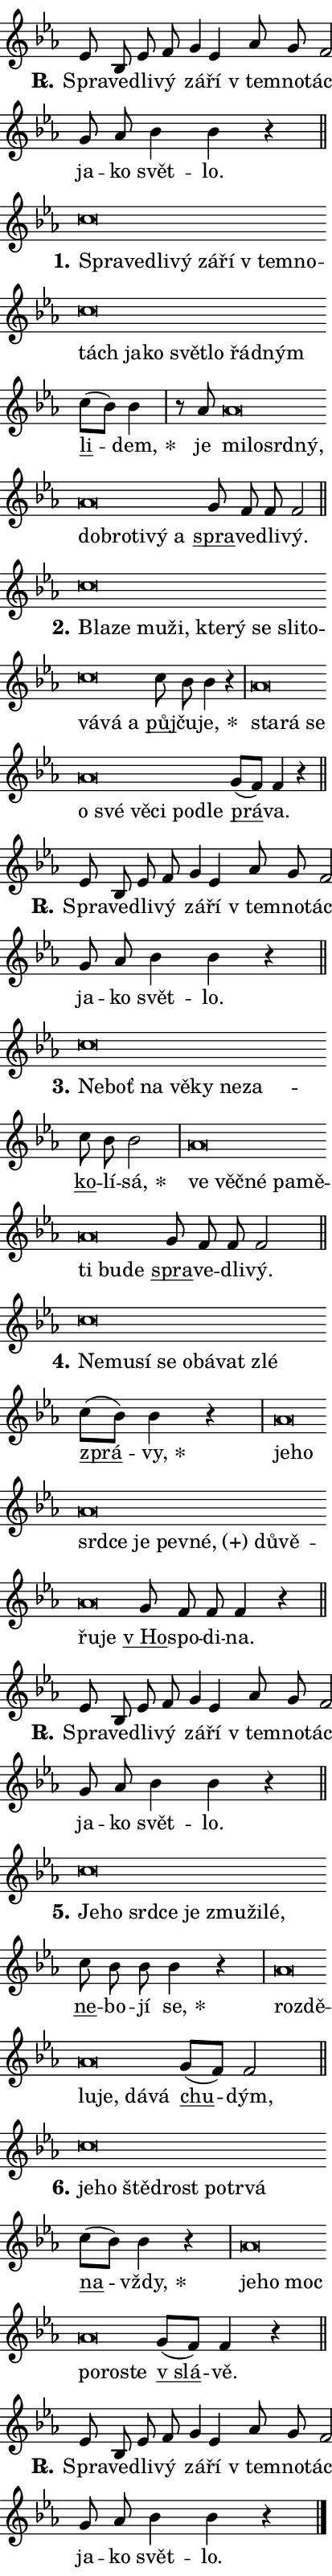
\version "2.24.0"
\header { tagline = "" }
\paper {
  indent = 0\cm
  top-margin = 0\cm
  right-margin = 0.13\cm % to fit lyric hyphens
  bottom-margin = 0\cm
  left-margin = 0\cm
  paper-width = 7\cm
  page-breaking = #ly:one-page-breaking
  system-system-spacing.basic-distance = #11
  score-system-spacing.basic-distance = #11
  ragged-last = ##f
}


%% Author: Thomas Morley
%% https://lists.gnu.org/archive/html/lilypond-user/2020-05/msg00002.html
#(define (line-position grob)
"Returns position of @var[grob} in current system:
   @code{'start}, if at first time-step
   @code{'end}, if at last time-step
   @code{'middle} otherwise
"
  (let* ((col (ly:item-get-column grob))
         (ln (ly:grob-object col 'left-neighbor))
         (rn (ly:grob-object col 'right-neighbor))
         (col-to-check-left (if (ly:grob? ln) ln col))
         (col-to-check-right (if (ly:grob? rn) rn col))
         (break-dir-left
           (and
             (ly:grob-property col-to-check-left 'non-musical #f)
             (ly:item-break-dir col-to-check-left)))
         (break-dir-right
           (and
             (ly:grob-property col-to-check-right 'non-musical #f)
             (ly:item-break-dir col-to-check-right))))
        (cond ((eqv? 1 break-dir-left) 'start)
              ((eqv? -1 break-dir-right) 'end)
              (else 'middle))))

#(define (tranparent-at-line-position vctor)
  (lambda (grob)
  "Relying on @code{line-position} select the relevant enry from @var{vctor}.
Used to determine transparency,"
    (case (line-position grob)
      ((end) (not (vector-ref vctor 0)))
      ((middle) (not (vector-ref vctor 1)))
      ((start) (not (vector-ref vctor 2))))))

noteHeadBreakVisibility =
#(define-music-function (break-visibility)(vector?)
"Makes @code{NoteHead}s transparent relying on @var{break-visibility}"
#{
  \override NoteHead.transparent =
    #(tranparent-at-line-position break-visibility)
#})

#(define delete-ledgers-for-transparent-note-heads
  (lambda (grob)
    "Reads whether a @code{NoteHead} is transparent.
If so this @code{NoteHead} is removed from @code{'note-heads} from
@var{grob}, which is supposed to be @code{LedgerLineSpanner}.
As a result ledgers are not printed for this @code{NoteHead}"
    (let* ((nhds-array (ly:grob-object grob 'note-heads))
           (nhds-list
             (if (ly:grob-array? nhds-array)
                 (ly:grob-array->list nhds-array)
                 '()))
           ;; Relies on the transparent-property being done before
           ;; Staff.LedgerLineSpanner.after-line-breaking is executed.
           ;; This is fragile ...
           (to-keep
             (remove
               (lambda (nhd)
                 (ly:grob-property nhd 'transparent #f))
               nhds-list)))
      ;; TODO find a better method to iterate over grob-arrays, similiar
      ;; to filter/remove etc for lists
      ;; For now rebuilt from scratch
      (set! (ly:grob-object grob 'note-heads)  '())
      (for-each
        (lambda (nhd)
          (ly:pointer-group-interface::add-grob grob 'note-heads nhd))
        to-keep))))

squashNotes = {
  \override NoteHead.X-extent = #'(-0.2 . 0.2)
  \override NoteHead.Y-extent = #'(-0.75 . 0)
  \override NoteHead.stencil =
    #(lambda (grob)
       (let ((pos (ly:grob-property grob 'staff-position)))
         (begin
           (if (< pos -7) (display "ERROR: Lower brevis then expected\n") (display ""))
           (if (<= pos -6) ly:text-interface::print ly:note-head::print))))
}
unSquashNotes = {
  \revert NoteHead.X-extent
  \revert NoteHead.Y-extent
  \revert NoteHead.stencil
}

hideNotes = \noteHeadBreakVisibility #begin-of-line-visible
unHideNotes = \noteHeadBreakVisibility #all-visible

% work-around for resetting accidentals
% https://lilypond.org/doc/v2.23/Documentation/notation/displaying-rhythms#unmetered-music
cadenzaMeasure = {
  \cadenzaOff
  \partial 1024 s1024
  \cadenzaOn
}

#(define-markup-command (accent layout props text) (markup?)
  "Underline accented syllable"
  (interpret-markup layout props
    #{\markup \override #'(offset . 4.3) \underline { #text }#}))

responsum = \markup \concat {
  "R" \hspace #-1.05 \path #0.1 #'((moveto 0 0.07) (lineto 0.9 0.8)) \hspace #0.05 "."
}

spaceSize = #0.6828661417322834 % exact space size for TeX Gyre Schola

\layout {
  \context {
    \Staff
    \remove "Time_signature_engraver"
    \override LedgerLineSpanner.after-line-breaking = #delete-ledgers-for-transparent-note-heads
  }
  \context {
    \Lyrics {
      \override LyricSpace.minimum-distance = \spaceSize
      \override LyricText.font-name = #"TeX Gyre Schola"
      \override LyricText.font-size = 1
      \override StanzaNumber.font-name = #"TeX Gyre Schola Bold"
      \override StanzaNumber.font-size = 1
    }
  }
  \context {
    \Score 
    \override NoteHead.text =
      #(lambda (grob) 
        (let ((pos (ly:grob-property grob 'staff-position)))
          #{\markup {
            \combine
              \halign #-0.55 \raise #(if (= pos -6) 0 0.5) \override #'(thickness . 2) \draw-line #'(3.2 . 0)
              \musicglyph "noteheads.sM1"
          }#}))
  }
}

% magnetic-lyrics.ily
%
%   written by
%     Jean Abou Samra <jean@abou-samra.fr>
%     Werner Lemberg <wl@gnu.org>
%
%   adapted by
%     Jiri Hon <jiri.hon@gmail.com>
%
% Version 2022-Apr-15

% https://www.mail-archive.com/lilypond-user@gnu.org/msg149350.html

#(define (Left_hyphen_pointer_engraver context)
   "Collect syllable-hyphen-syllable occurrences in lyrics and store
them in properties.  This engraver only looks to the left.  For
example, if the lyrics input is @code{foo -- bar}, it does the
following.

@itemize @bullet
@item
Set the @code{text} property of the @code{LyricHyphen} grob between
@q{foo} and @q{bar} to @code{foo}.

@item
Set the @code{left-hyphen} property of the @code{LyricText} grob with
text @q{foo} to the @code{LyricHyphen} grob between @q{foo} and
@q{bar}.
@end itemize

Use this auxiliary engraver in combination with the
@code{lyric-@/text::@/apply-@/magnetic-@/offset!} hook."
   (let ((hyphen #f)
         (text #f))
     (make-engraver
      (acknowledgers
       ((lyric-syllable-interface engraver grob source-engraver)
        (set! text grob)))
      (end-acknowledgers
       ((lyric-hyphen-interface engraver grob source-engraver)
        ;(when (not (grob::has-interface grob 'lyric-space-interface))
          (set! hyphen grob)));)
      ((stop-translation-timestep engraver)
       (when (and text hyphen)
         (ly:grob-set-object! text 'left-hyphen hyphen))
       (set! text #f)
       (set! hyphen #f)))))

#(define (lyric-text::apply-magnetic-offset! grob)
   "If the space between two syllables is less than the value in
property @code{LyricText@/.details@/.squash-threshold}, move the right
syllable to the left so that it gets concatenated with the left
syllable.

Use this function as a hook for
@code{LyricText@/.after-@/line-@/breaking} if the
@code{Left_@/hyphen_@/pointer_@/engraver} is active."
   (let ((hyphen (ly:grob-object grob 'left-hyphen #f)))
     (when hyphen
       (let ((left-text (ly:spanner-bound hyphen LEFT)))
         (when (grob::has-interface left-text 'lyric-syllable-interface)
           (let* ((common (ly:grob-common-refpoint grob left-text X))
                  (this-x-ext (ly:grob-extent grob common X))
                  (left-x-ext
                   (begin
                     ;; Trigger magnetism for left-text.
                     (ly:grob-property left-text 'after-line-breaking)
                     (ly:grob-extent left-text common X)))
                  ;; `delta` is the gap width between two syllables.
                  (delta (- (interval-start this-x-ext)
                            (interval-end left-x-ext)))
                  (details (ly:grob-property grob 'details))
                  (threshold (assoc-get 'squash-threshold details 0.2)))
             (when (< delta threshold)
               (let* (;; We have to manipulate the input text so that
                      ;; ligatures crossing syllable boundaries are not
                      ;; disabled.  For languages based on the Latin
                      ;; script this is essentially a beautification.
                      ;; However, for non-Western scripts it can be a
                      ;; necessity.
                      (lt (ly:grob-property left-text 'text))
                      (rt (ly:grob-property grob 'text))
                      (is-space (grob::has-interface hyphen 'lyric-space-interface))
                      (space (if is-space " " ""))
                      (extra-delta (if is-space spaceSize 0))
                      ;; Append new syllable.
                      (ltrt-space (if (and (string? lt) (string? rt))
                                (string-append lt space rt)
                                (make-concat-markup (list lt space rt))))
                      ;; Right-align `ltrt` to the right side.
                      (ltrt-space-markup (grob-interpret-markup
                               grob
                               (make-translate-markup
                                (cons (interval-length this-x-ext) 0)
                                (make-right-align-markup ltrt-space)))))
                 (begin
                   ;; Don't print `left-text`.
                   (ly:grob-set-property! left-text 'stencil #f)
                   ;; Set text and stencil (which holds all collected
                   ;; syllables so far) and shift it to the left.
                   (ly:grob-set-property! grob 'text ltrt-space)
                   (ly:grob-set-property! grob 'stencil ltrt-space-markup)
                   (ly:grob-translate-axis! grob (- (- delta extra-delta)) X))))))))))


#(define (lyric-hyphen::displace-bounds-first grob)
   ;; Make very sure this callback isn't triggered too early.
   (let ((left (ly:spanner-bound grob LEFT))
         (right (ly:spanner-bound grob RIGHT)))
     (ly:grob-property left 'after-line-breaking)
     (ly:grob-property right 'after-line-breaking)
     (ly:lyric-hyphen::print grob)))

squashThreshold = #0.4

\layout {
  \context {
    \Lyrics
    \consists #Left_hyphen_pointer_engraver
    \override LyricText.after-line-breaking =
      #lyric-text::apply-magnetic-offset!
    \override LyricHyphen.stencil = #lyric-hyphen::displace-bounds-first
    \override LyricText.details.squash-threshold = \squashThreshold
    \override LyricHyphen.minimum-distance = 0
    \override LyricHyphen.minimum-length = \squashThreshold
  }
}

squashText = \override LyricText.details.squash-threshold = 9999
unSquashText = \override LyricText.details.squash-threshold = \squashThreshold

leftText = \override LyricText.self-alignment-X = #LEFT
unLeftText = \revert LyricText.self-alignment-X

starOffset = #(lambda (grob) 
                (let ((x_offset (ly:self-alignment-interface::aligned-on-x-parent grob)))
                  (if (= x_offset 0) 0 (+ x_offset 1.2))))

star = #(define-music-function (syllable)(string?)
"Append star separator at the end of a syllable"
#{
  \once \override LyricText.X-offset = #starOffset
  \lyricmode { \markup {
    #syllable
    \override #'((font-name . "TeX Gyre Schola Bold")) \hspace #0.2 \lower #0.65 \larger "*"
  } }
#})

starAccent = #(define-music-function (syllable)(string?)
"Append star separator at the end of a syllable and make accent"
#{
  \once \override LyricText.X-offset = #starOffset
  \lyricmode { \markup {
    \accent #syllable
    \override #'((font-name . "TeX Gyre Schola Bold")) \hspace #0.2 \lower #0.65 \larger "*"
  } }
#})

breath = #(define-music-function (syllable)(string?)
"Append breathing indicator at the end of a syllable"
#{
  \lyricmode { \markup { #syllable "+" } }
#})

optionalBreath = #(define-music-function (syllable)(string?)
"Append optional breathing indicator at the end of a syllable"
#{
  \lyricmode { \markup { #syllable "(+)" } }
#})


\score {
    <<
        \new Voice = "melody" { \cadenzaOn \key es \major \relative { es'8 bes es f g4 es as8 g f2 \cadenzaMeasure \bar "|" g8 as bes4 bes r4 \cadenzaMeasure \bar "||" \break } }
        \new Lyrics \lyricsto "melody" { \lyricmode { \set stanza = \responsum
Spra -- ve -- dli -- vý zá -- ří "v tem" -- no -- tách ja -- ko svět -- lo. } }
    >>
    \layout {}
}

\score {
    <<
        \new Voice = "melody" { \cadenzaOn \key es \major \relative { \squashNotes c''\breve*1/16 \hideNotes \breve*1/16 \bar "" \breve*1/16 \bar "" \breve*1/16 \bar "" \breve*1/16 \bar "" \breve*1/16 \bar "" \breve*1/16 \bar "" \breve*1/16 \bar "" \breve*1/16 \bar "" \breve*1/16 \bar "" \breve*1/16 \bar "" \breve*1/16 \bar "" \breve*1/16 \bar "" \breve*1/16 \breve*1/16 \bar "" \unHideNotes \unSquashNotes \bar "" c8[( bes)] bes4 \cadenzaMeasure \bar "|" r8 as8 \squashNotes as\breve*1/16 \hideNotes \breve*1/16 \bar "" \breve*1/16 \bar "" \breve*1/16 \bar "" \breve*1/16 \bar "" \breve*1/16 \bar "" \breve*1/16 \bar "" \breve*1/16 \breve*1/16 \bar "" \unHideNotes \unSquashNotes \bar "" g8 f f f2 \cadenzaMeasure \bar "||" \break } }
        \new Lyrics \lyricsto "melody" { \lyricmode { \set stanza = "1."
\leftText Spra -- \squashText ve -- dli -- vý zá -- ří "v tem" -- no -- tách ja -- ko svět -- lo řád -- ným \unLeftText \unSquashText \markup \accent li -- \star dem, je \leftText mi -- \squashText lo -- srd -- ný, dob -- ro -- ti -- vý a \unLeftText \unSquashText \markup \accent spra -- ve -- dli -- vý. } }
    >>
    \layout {}
}

\score {
    <<
        \new Voice = "melody" { \cadenzaOn \key es \major \relative { \squashNotes c''\breve*1/16 \hideNotes \breve*1/16 \bar "" \breve*1/16 \bar "" \breve*1/16 \bar "" \breve*1/16 \bar "" \breve*1/16 \bar "" \breve*1/16 \bar "" \breve*1/16 \bar "" \breve*1/16 \bar "" \breve*1/16 \bar "" \breve*1/16 \breve*1/16 \bar "" \unHideNotes \unSquashNotes \bar "" c8 bes bes4 r \cadenzaMeasure \bar "|" \squashNotes as\breve*1/16 \hideNotes \breve*1/16 \bar "" \breve*1/16 \bar "" \breve*1/16 \bar "" \breve*1/16 \bar "" \breve*1/16 \bar "" \breve*1/16 \bar "" \breve*1/16 \breve*1/16 \bar "" \unHideNotes \unSquashNotes \bar "" g8[( f)] f4 r \cadenzaMeasure \bar "||" \break } }
        \new Lyrics \lyricsto "melody" { \lyricmode { \set stanza = "2."
\leftText Bla -- \squashText ze mu -- ži, kte -- rý se sli -- to -- vá -- vá a \unLeftText \unSquashText \markup \accent půj -- ču -- \star je, \leftText sta -- \squashText rá se o své vě -- ci po -- dle \unLeftText \unSquashText \markup \accent prá -- va. } }
    >>
    \layout {}
}

\score {
    <<
        \new Voice = "melody" { \cadenzaOn \key es \major \relative { es'8 bes es f g4 es as8 g f2 \cadenzaMeasure \bar "|" g8 as bes4 bes r4 \cadenzaMeasure \bar "||" \break } }
        \new Lyrics \lyricsto "melody" { \lyricmode { \set stanza = \responsum
Spra -- ve -- dli -- vý zá -- ří "v tem" -- no -- tách ja -- ko svět -- lo. } }
    >>
    \layout {}
}

\score {
    <<
        \new Voice = "melody" { \cadenzaOn \key es \major \relative { \squashNotes c''\breve*1/16 \hideNotes \breve*1/16 \bar "" \breve*1/16 \bar "" \breve*1/16 \bar "" \breve*1/16 \bar "" \breve*1/16 \breve*1/16 \bar "" \unHideNotes \unSquashNotes \bar "" c8 bes bes2 \cadenzaMeasure \bar "|" \squashNotes as\breve*1/16 \hideNotes \breve*1/16 \bar "" \breve*1/16 \bar "" \breve*1/16 \bar "" \breve*1/16 \bar "" \breve*1/16 \bar "" \breve*1/16 \breve*1/16 \bar "" \unHideNotes \unSquashNotes \bar "" g8 f f f2 \cadenzaMeasure \bar "||" \break } }
        \new Lyrics \lyricsto "melody" { \lyricmode { \set stanza = "3."
\leftText Ne -- \squashText boť na vě -- ky ne -- za -- \unLeftText \unSquashText \markup \accent ko -- lí -- \star sá, \leftText ve \squashText věč -- né pa -- mě -- ti bu -- de \unLeftText \unSquashText \markup \accent spra -- ve -- dli -- vý. } }
    >>
    \layout {}
}

\score {
    <<
        \new Voice = "melody" { \cadenzaOn \key es \major \relative { \squashNotes c''\breve*1/16 \hideNotes \breve*1/16 \bar "" \breve*1/16 \bar "" \breve*1/16 \bar "" \breve*1/16 \bar "" \breve*1/16 \bar "" \breve*1/16 \breve*1/16 \bar "" \unHideNotes \unSquashNotes \bar "" c8[( bes)] bes4 r \cadenzaMeasure \bar "|" \squashNotes as\breve*1/16 \hideNotes \breve*1/16 \bar "" \breve*1/16 \bar "" \breve*1/16 \bar "" \breve*1/16 \bar "" \breve*1/16 \bar "" \breve*1/16 \bar "" \breve*1/16 \bar "" \breve*1/16 \bar "" \breve*1/16 \breve*1/16 \bar "" \unHideNotes \unSquashNotes \bar "" g8 f f f4 r \cadenzaMeasure \bar "||" \break } }
        \new Lyrics \lyricsto "melody" { \lyricmode { \set stanza = "4."
\leftText Ne -- \squashText mu -- sí se o -- bá -- vat zlé \unLeftText \unSquashText \markup \accent zprá -- \star vy, \leftText je -- \squashText ho srd -- ce je pev -- \optionalBreath né, dů -- vě -- řu -- je \unLeftText \unSquashText \markup \accent "v Ho" -- spo -- di -- na. } }
    >>
    \layout {}
}

\score {
    <<
        \new Voice = "melody" { \cadenzaOn \key es \major \relative { es'8 bes es f g4 es as8 g f2 \cadenzaMeasure \bar "|" g8 as bes4 bes r4 \cadenzaMeasure \bar "||" \break } }
        \new Lyrics \lyricsto "melody" { \lyricmode { \set stanza = \responsum
Spra -- ve -- dli -- vý zá -- ří "v tem" -- no -- tách ja -- ko svět -- lo. } }
    >>
    \layout {}
}

\score {
    <<
        \new Voice = "melody" { \cadenzaOn \key es \major \relative { \squashNotes c''\breve*1/16 \hideNotes \breve*1/16 \bar "" \breve*1/16 \bar "" \breve*1/16 \bar "" \breve*1/16 \bar "" \breve*1/16 \bar "" \breve*1/16 \breve*1/16 \bar "" \unHideNotes \unSquashNotes \bar "" c8 bes bes bes4 r \cadenzaMeasure \bar "|" \squashNotes as\breve*1/16 \hideNotes \breve*1/16 \bar "" \breve*1/16 \bar "" \breve*1/16 \bar "" \breve*1/16 \breve*1/16 \bar "" \unHideNotes \unSquashNotes \bar "" g8[( f)] f2 \cadenzaMeasure \bar "||" \break } }
        \new Lyrics \lyricsto "melody" { \lyricmode { \set stanza = "5."
\leftText Je -- \squashText ho srd -- ce je zmu -- ži -- lé, \unLeftText \unSquashText \markup \accent ne -- bo -- jí \star se, \leftText roz -- \squashText dě -- lu -- je, dá -- vá \unLeftText \unSquashText \markup \accent chu -- dým, } }
    >>
    \layout {}
}

\score {
    <<
        \new Voice = "melody" { \cadenzaOn \key es \major \relative { \squashNotes c''\breve*1/16 \hideNotes \breve*1/16 \bar "" \breve*1/16 \bar "" \breve*1/16 \bar "" \breve*1/16 \bar "" \breve*1/16 \breve*1/16 \bar "" \unHideNotes \unSquashNotes \bar "" c8[( bes)] bes4 r \cadenzaMeasure \bar "|" \squashNotes as\breve*1/16 \hideNotes \breve*1/16 \bar "" \breve*1/16 \bar "" \breve*1/16 \bar "" \breve*1/16 \breve*1/16 \bar "" \unHideNotes \unSquashNotes \bar "" g8[( f)] f4 r \cadenzaMeasure \bar "||" \break } }
        \new Lyrics \lyricsto "melody" { \lyricmode { \set stanza = "6."
\leftText je -- \squashText ho ště -- drost po -- tr -- vá \unLeftText \unSquashText \markup \accent na -- \star vždy, \leftText je -- \squashText ho moc po -- ro -- ste \unLeftText \unSquashText \markup \accent "v slá" -- vě. } }
    >>
    \layout {}
}

\score {
    <<
        \new Voice = "melody" { \cadenzaOn \key es \major \relative { es'8 bes es f g4 es as8 g f2 \cadenzaMeasure \bar "|" g8 as bes4 bes r4 \cadenzaMeasure \bar "||" \break } \bar "|." }
        \new Lyrics \lyricsto "melody" { \lyricmode { \set stanza = \responsum
Spra -- ve -- dli -- vý zá -- ří "v tem" -- no -- tách ja -- ko svět -- lo. } }
    >>
    \layout {}
}
